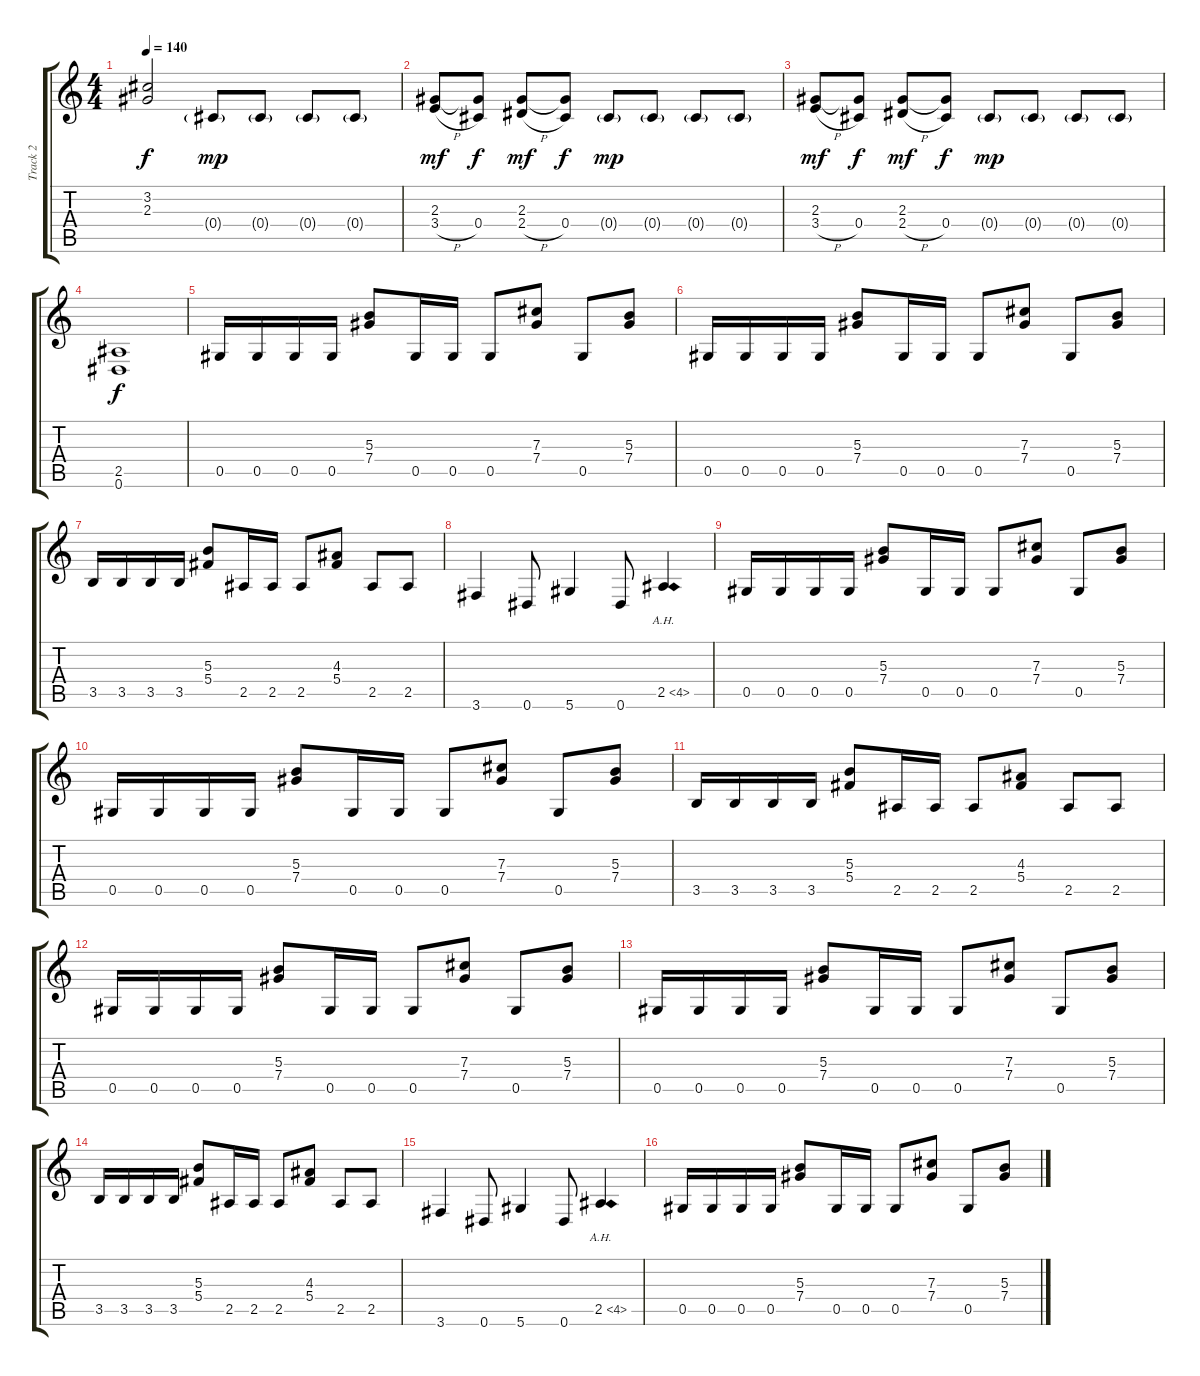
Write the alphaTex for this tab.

\track ("Track 2" "Track 2") {instrument distortionguitar}
\staff {score tabs}
\tuning (Eb4 Bb3 Gb3 Db3 Ab2 Eb2) {hide}
\ts (4 4)
\tempo 140
\clef g2
\ks c
(3.2 2.3).2{dy f} 0.4{g}.8{dy mp} 0.4{g}.8 0.4{g}.8 0.4{g}.8 |
(2.3 3.4{h}).8{dy mf} (2.3{t} 0.4).8{dy f} (2.3 2.4{h}).8{dy mf} (2.3{t} 0.4).8{dy f} 0.4{g}.8{dy mp} 0.4{g}.8 0.4{g}.8 0.4{g}.8 |
(2.3 3.4{h}).8{dy mf} (2.3{t} 0.4).8{dy f} (2.3 2.4{h}).8{dy mf} (2.3{t} 0.4).8{dy f} 0.4{g}.8{dy mp} 0.4{g}.8 0.4{g}.8 0.4{g}.8 |
(2.5 0.6).1{dy f} |
0.5.16 0.5.16 0.5.16 0.5.16 (5.3 7.4).8 0.5.16 0.5.16 0.5.8 (7.3 7.4).8 0.5.8 (5.3 7.4).8 |
0.5.16 0.5.16 0.5.16 0.5.16 (5.3 7.4).8 0.5.16 0.5.16 0.5.8 (7.3 7.4).8 0.5.8 (5.3 7.4).8 |
3.5.16 3.5.16 3.5.16 3.5.16 (5.3 5.4).8 2.5.16 2.5.16 2.5.8 (4.3 5.4).8 2.5.8 2.5.8 |
3.6.4 0.6.8 5.6.4 0.6.8 2.5{ah 2}.4 |
0.5.16 0.5.16 0.5.16 0.5.16 (5.3 7.4).8 0.5.16 0.5.16 0.5.8 (7.3 7.4).8 0.5.8 (5.3 7.4).8 |
0.5.16 0.5.16 0.5.16 0.5.16 (5.3 7.4).8 0.5.16 0.5.16 0.5.8 (7.3 7.4).8 0.5.8 (5.3 7.4).8 |
3.5.16 3.5.16 3.5.16 3.5.16 (5.3 5.4).8 2.5.16 2.5.16 2.5.8 (4.3 5.4).8 2.5.8 2.5.8 |
0.5.16 0.5.16 0.5.16 0.5.16 (5.3 7.4).8 0.5.16 0.5.16 0.5.8 (7.3 7.4).8 0.5.8 (5.3 7.4).8 |
0.5.16 0.5.16 0.5.16 0.5.16 (5.3 7.4).8 0.5.16 0.5.16 0.5.8 (7.3 7.4).8 0.5.8 (5.3 7.4).8 |
3.5.16 3.5.16 3.5.16 3.5.16 (5.3 5.4).8 2.5.16 2.5.16 2.5.8 (4.3 5.4).8 2.5.8 2.5.8 |
3.6.4 0.6.8 5.6.4 0.6.8 2.5{ah 2}.4 |
0.5.16 0.5.16 0.5.16 0.5.16 (5.3 7.4).8 0.5.16 0.5.16 0.5.8 (7.3 7.4).8 0.5.8 (5.3 7.4).8
